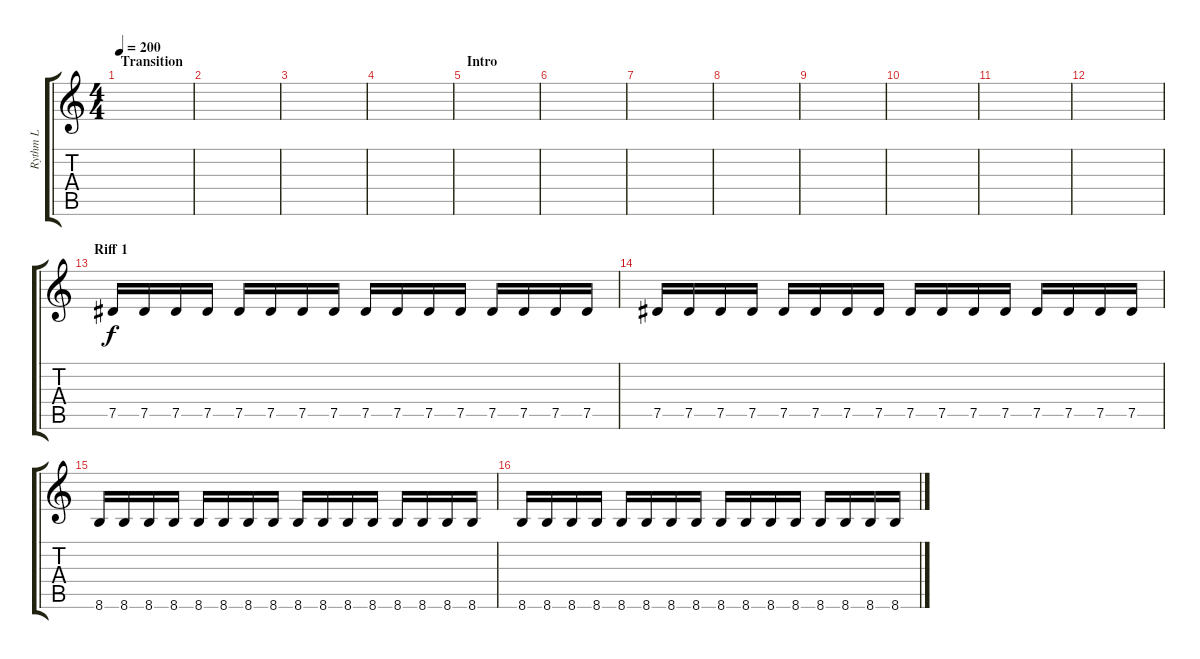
\track ("Rythm L" "Rythm L") {instrument overdrivenguitar}
\staff {score tabs}
\tuning (Eb4 Bb3 Gb3 Db3 Ab2 Eb2) {hide}
\ts (4 4)
\section ("" "Transition")
\tempo 200
\clef g2
\ks c
|
|
|
|
\section ("" "Intro")
|
|
|
|
|
|
|
|
\section ("" "Riff 1")
7.5.16 7.5.16 7.5.16 7.5.16 7.5.16 7.5.16 7.5.16 7.5.16 7.5.16 7.5.16 7.5.16 7.5.16 7.5.16 7.5.16 7.5.16 7.5.16 |
7.5.16 7.5.16 7.5.16 7.5.16 7.5.16 7.5.16 7.5.16 7.5.16 7.5.16 7.5.16 7.5.16 7.5.16 7.5.16 7.5.16 7.5.16 7.5.16 |
8.6.16 8.6.16 8.6.16 8.6.16 8.6.16 8.6.16 8.6.16 8.6.16 8.6.16 8.6.16 8.6.16 8.6.16 8.6.16 8.6.16 8.6.16 8.6.16 |
8.6.16 8.6.16 8.6.16 8.6.16 8.6.16 8.6.16 8.6.16 8.6.16 8.6.16 8.6.16 8.6.16 8.6.16 8.6.16 8.6.16 8.6.16 8.6.16
